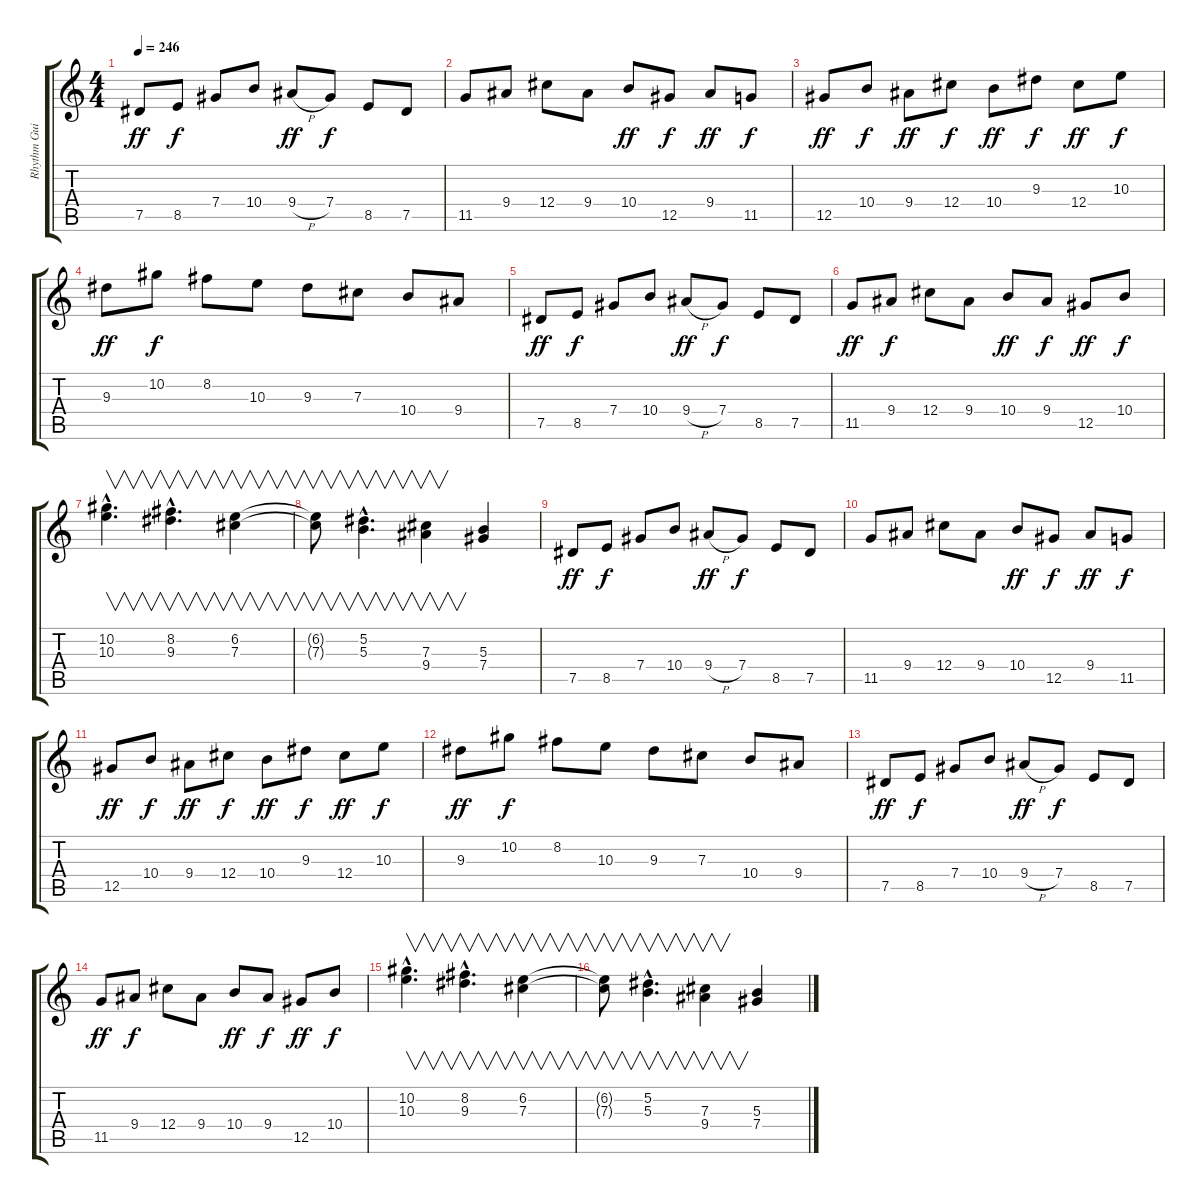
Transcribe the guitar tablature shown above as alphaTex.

\track ("Rhythm Guitar" "Rhythm Gui") {instrument overdrivenguitar}
\staff {score tabs}
\tuning (Eb4 Bb3 Gb3 Db3 Ab2 Eb2) {hide}
\ts (4 4)
\tempo 246
\clef g2
\ks c
7.5.8{dy ff} 8.5.8{dy f} 7.4.8 10.4.8 9.4{h}.8{dy ff} 7.4.8{dy f} 8.5.8 7.5.8 |
11.5.8 9.4.8 12.4.8 9.4.8 10.4.8{dy ff} 12.5.8{dy f} 9.4.8{dy ff} 11.5.8{dy f} |
12.5.8{dy ff} 10.4.8{dy f} 9.4.8{dy ff} 12.4.8{dy f} 10.4.8{dy ff} 9.3.8{dy f} 12.4.8{dy ff} 10.3.8{dy f} |
9.3.8{dy ff} 10.2.8{dy f} 8.2.8 10.3.8 9.3.8 7.3.8 10.4.8 9.4.8 |
7.5.8{dy ff} 8.5.8{dy f} 7.4.8 10.4.8 9.4{h}.8{dy ff} 7.4.8{dy f} 8.5.8 7.5.8 |
11.5.8{dy ff} 9.4.8{dy f} 12.4.8 9.4.8 10.4.8{dy ff} 9.4.8{dy f} 12.5.8{dy ff} 10.4.8{dy f} |
(10.2{hac} 10.3{hac}).4{v d} (8.2{hac} 9.3{hac}).4{v d} (6.2 7.3).4{v} |
(6.2{t} 7.3{t}).8{v} (5.2{hac} 5.3{hac}).4{v d} (7.3 9.4).4{v} (5.3 7.4).4 |
7.5.8{dy ff} 8.5.8{dy f} 7.4.8 10.4.8 9.4{h}.8{dy ff} 7.4.8{dy f} 8.5.8 7.5.8 |
11.5.8 9.4.8 12.4.8 9.4.8 10.4.8{dy ff} 12.5.8{dy f} 9.4.8{dy ff} 11.5.8{dy f} |
12.5.8{dy ff} 10.4.8{dy f} 9.4.8{dy ff} 12.4.8{dy f} 10.4.8{dy ff} 9.3.8{dy f} 12.4.8{dy ff} 10.3.8{dy f} |
9.3.8{dy ff} 10.2.8{dy f} 8.2.8 10.3.8 9.3.8 7.3.8 10.4.8 9.4.8 |
7.5.8{dy ff} 8.5.8{dy f} 7.4.8 10.4.8 9.4{h}.8{dy ff} 7.4.8{dy f} 8.5.8 7.5.8 |
11.5.8{dy ff} 9.4.8{dy f} 12.4.8 9.4.8 10.4.8{dy ff} 9.4.8{dy f} 12.5.8{dy ff} 10.4.8{dy f} |
(10.2{hac} 10.3{hac}).4{v d} (8.2{hac} 9.3{hac}).4{v d} (6.2 7.3).4{v} |
(6.2{t} 7.3{t}).8{v} (5.2{hac} 5.3{hac}).4{v d} (7.3 9.4).4{v} (5.3 7.4).4
